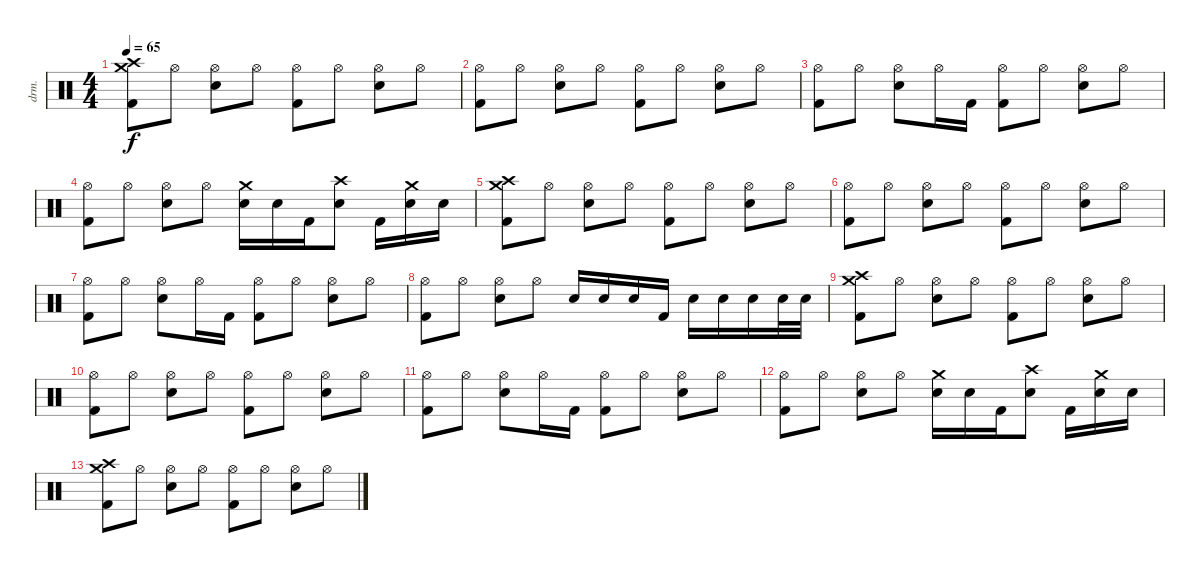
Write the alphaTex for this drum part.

\defaultSystemsLayout 4
\bracketExtendMode groupsimilarinstruments
\otherSystemsTrackNameOrientation horizontal
\track ("Drums" "drm.") {instrument percussion}
\staff {score}
\articulation defaults
\ts (4 4)
\tempo 65
\clef neutral
\ks c
("Crash medium (hit)" "Crash high (hit)" "Kick (hit) 2").8{dy f} "Hi-Hat (open)".8 ("Hi-Hat (open)" "Snare (hit) 2").8 "Hi-Hat (open)".8 ("Hi-Hat (open)" "Kick (hit) 2").8 "Hi-Hat (open)".8 ("Hi-Hat (open)" "Snare (hit) 2").8 "Hi-Hat (open)".8 |
("Hi-Hat (open)" "Kick (hit) 2").8 "Hi-Hat (open)".8 ("Hi-Hat (open)" "Snare (hit) 2").8 "Hi-Hat (open)".8 ("Hi-Hat (open)" "Kick (hit) 2").8 "Hi-Hat (open)".8 ("Hi-Hat (open)" "Snare (hit) 2").8 "Hi-Hat (open)".8 |
("Hi-Hat (open)" "Kick (hit) 2").8 "Hi-Hat (open)".8 ("Hi-Hat (open)" "Snare (hit) 2").8 "Hi-Hat (open)".16 "Kick (hit) 2".16 ("Hi-Hat (open)" "Kick (hit) 2").8 "Hi-Hat (open)".8 ("Hi-Hat (open)" "Snare (hit) 2").8 "Hi-Hat (open)".8 |
("Hi-Hat (open)" "Kick (hit) 2").8 "Hi-Hat (open)".8 ("Hi-Hat (open)" "Snare (hit) 2").8 "Hi-Hat (open)".8 ("Crash medium (hit)" "Snare (hit) 2").16 "Snare (hit) 2".16 "Kick (hit) 2".16 ("Crash high (hit)" "Snare (hit) 2").8 "Kick (hit) 2".16 ("Crash medium (hit)" "Snare (hit) 2").16 "Snare (hit) 2".16 |
("Crash medium (hit)" "Crash high (hit)" "Kick (hit) 2").8 "Hi-Hat (open)".8 ("Hi-Hat (open)" "Snare (hit) 2").8 "Hi-Hat (open)".8 ("Hi-Hat (open)" "Kick (hit) 2").8 "Hi-Hat (open)".8 ("Hi-Hat (open)" "Snare (hit) 2").8 "Hi-Hat (open)".8 |
("Hi-Hat (open)" "Kick (hit) 2").8 "Hi-Hat (open)".8 ("Hi-Hat (open)" "Snare (hit) 2").8 "Hi-Hat (open)".8 ("Hi-Hat (open)" "Kick (hit) 2").8 "Hi-Hat (open)".8 ("Hi-Hat (open)" "Snare (hit) 2").8 "Hi-Hat (open)".8 |
("Hi-Hat (open)" "Kick (hit) 2").8 "Hi-Hat (open)".8 ("Hi-Hat (open)" "Snare (hit) 2").8 "Hi-Hat (open)".16 "Kick (hit) 2".16 ("Hi-Hat (open)" "Kick (hit) 2").8 "Hi-Hat (open)".8 ("Hi-Hat (open)" "Snare (hit) 2").8 "Hi-Hat (open)".8 |
("Hi-Hat (open)" "Kick (hit) 2").8 "Hi-Hat (open)".8 ("Hi-Hat (open)" "Snare (hit) 2").8 "Hi-Hat (open)".8 "Snare (hit) 2".16 "Snare (hit) 2".16 "Snare (hit) 2".16 "Kick (hit) 2".16 "Snare (hit) 2".16 "Snare (hit) 2".16 "Snare (hit) 2".16 "Snare (hit) 2".32 "Snare (hit) 2".32 |
("Crash medium (hit)" "Crash high (hit)" "Kick (hit) 2").8 "Hi-Hat (open)".8 ("Hi-Hat (open)" "Snare (hit) 2").8 "Hi-Hat (open)".8 ("Hi-Hat (open)" "Kick (hit) 2").8 "Hi-Hat (open)".8 ("Hi-Hat (open)" "Snare (hit) 2").8 "Hi-Hat (open)".8 |
("Hi-Hat (open)" "Kick (hit) 2").8 "Hi-Hat (open)".8 ("Hi-Hat (open)" "Snare (hit) 2").8 "Hi-Hat (open)".8 ("Hi-Hat (open)" "Kick (hit) 2").8 "Hi-Hat (open)".8 ("Hi-Hat (open)" "Snare (hit) 2").8 "Hi-Hat (open)".8 |
("Hi-Hat (open)" "Kick (hit) 2").8 "Hi-Hat (open)".8 ("Hi-Hat (open)" "Snare (hit) 2").8 "Hi-Hat (open)".16 "Kick (hit) 2".16 ("Hi-Hat (open)" "Kick (hit) 2").8 "Hi-Hat (open)".8 ("Hi-Hat (open)" "Snare (hit) 2").8 "Hi-Hat (open)".8 |
("Hi-Hat (open)" "Kick (hit) 2").8 "Hi-Hat (open)".8 ("Hi-Hat (open)" "Snare (hit) 2").8 "Hi-Hat (open)".8 ("Crash medium (hit)" "Snare (hit) 2").16 "Snare (hit) 2".16 "Kick (hit) 2".16 ("Crash high (hit)" "Snare (hit) 2").8 "Kick (hit) 2".16 ("Crash medium (hit)" "Snare (hit) 2").16 "Snare (hit) 2".16 |
("Crash medium (hit)" "Crash high (hit)" "Kick (hit) 2").8 "Hi-Hat (open)".8 ("Hi-Hat (open)" "Snare (hit) 2").8 "Hi-Hat (open)".8 ("Hi-Hat (open)" "Kick (hit) 2").8 "Hi-Hat (open)".8 ("Hi-Hat (open)" "Snare (hit) 2").8 "Hi-Hat (open)".8
